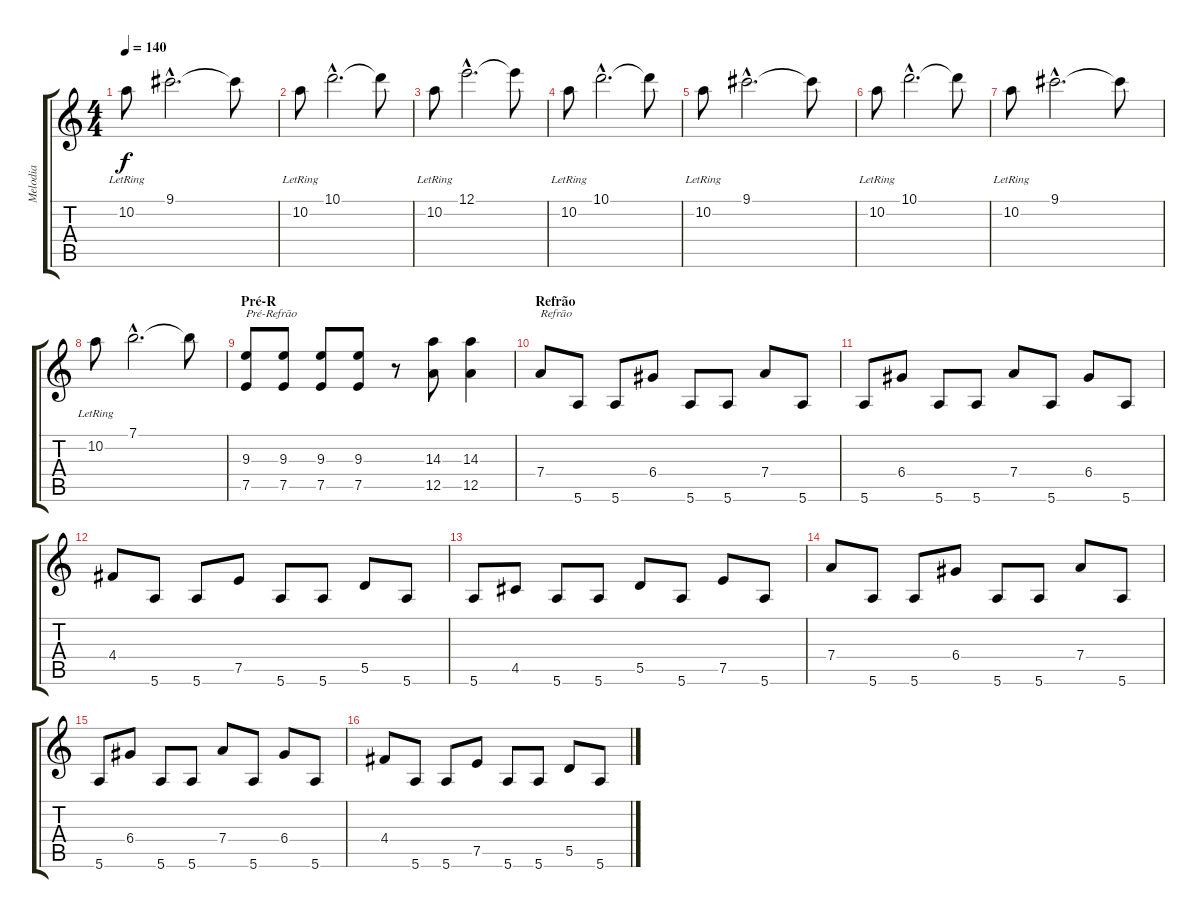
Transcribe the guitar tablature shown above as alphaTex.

\track ("Melodia" "Melodia") {instrument distortionguitar}
\staff {score tabs}
\tuning (E4 B3 G3 D3 A2 E2) {hide}
\ts (4 4)
\tempo 140
\clef g2
\ks c
10.2{lr}.8{dy f} 9.1{hac}.2{d} 9.1{t}.8 |
10.2{lr}.8 10.1{hac}.2{d} 10.1{t}.8 |
10.2{lr}.8 12.1{hac}.2{d} 12.1{t}.8 |
10.2{lr}.8 10.1{hac}.2{d} 10.1{t}.8 |
10.2{lr}.8 9.1{hac}.2{d} 9.1{t}.8 |
10.2{lr}.8 10.1{hac}.2{d} 10.1{t}.8 |
10.2{lr}.8 9.1{hac}.2{d} 9.1{t}.8 |
10.2{lr}.8 7.1{hac}.2{d} 7.1{t}.8 |
\section ("" "Pré-R")
(9.3 7.5).8{txt "Pré-Refrão" volume 14} (9.3 7.5).8 (9.3 7.5).8 (9.3 7.5).8 r.8 (14.3 12.5).8 (14.3 12.5).4 |
\section ("" "Refrão")
7.4.8{txt "Refrão"} 5.6.8 5.6.8 6.4.8 5.6.8 5.6.8 7.4.8 5.6.8 |
5.6.8 6.4.8 5.6.8 5.6.8 7.4.8 5.6.8 6.4.8 5.6.8 |
4.4.8 5.6.8 5.6.8 7.5.8 5.6.8 5.6.8 5.5.8 5.6.8 |
5.6.8 4.5.8 5.6.8 5.6.8 5.5.8 5.6.8 7.5.8 5.6.8 |
7.4.8 5.6.8 5.6.8 6.4.8 5.6.8 5.6.8 7.4.8 5.6.8 |
5.6.8 6.4.8 5.6.8 5.6.8 7.4.8 5.6.8 6.4.8 5.6.8 |
4.4.8 5.6.8 5.6.8 7.5.8 5.6.8 5.6.8 5.5.8 5.6.8
